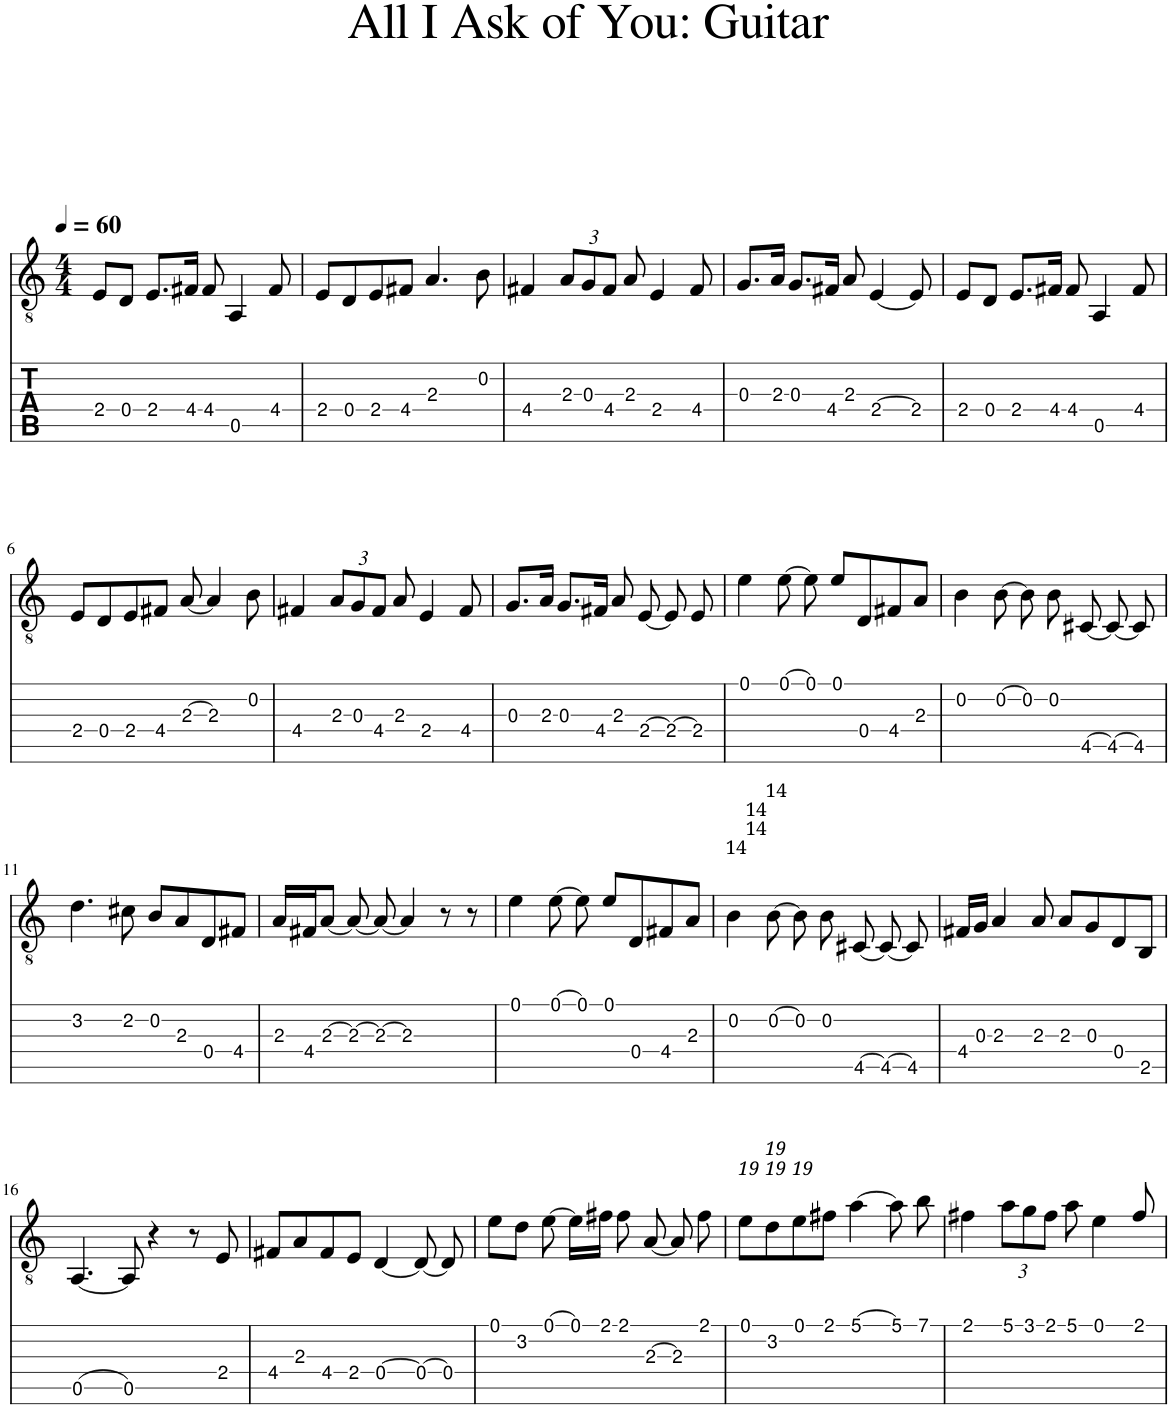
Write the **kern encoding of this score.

**kern	**kern
*part1	*part1
*staff2	*staff1
*I"Guitar	*
*I'Guit.	*
*stria6	*
*	*clefGv2
*k[]	*k[]
*M4/4	*M4/4
*MM60	*MM60
=1	=1
8EL	8E/L
8DJ	8D/J
8.EL	8.E/L
16F#Jk	16F#X/Jk
8F#	8F#/
4AA	4AA/
8F#	8F#/
=2	=2
8EL	8E/L
8DJ	8D/
8EL	8E/
8F#J	8F#X/J
4.A	4.A/
8B	8B\
=3	=3
4F#	4F#X/
*Xbrackettup	*Xbrackettup
12AL	12A/L
12G	12G/
12F#J	12F#/J
8A	8A/
4E	4E/
8F#	8F#/
=4	=4
8.GL	8.G/L
16AJk	16A/Jk
8.GL	8.G/L
16F#Jk	16F#X/Jk
8A	8A/
[4E	[4E/
8E]	8E/]
=5	=5
8EL	8E/L
8DJ	8D/J
8.EL	8.E/L
16F#Jk	16F#X/Jk
8F#	8F#/
4AA	4AA/
8F#	8F#/
!!LO:LB:g=z
=6	=6
8EL	8E/L
8DJ	8D/
8EL	8E/
8F#J	8F#X/J
[8A	[8A/
4A]	4A/]
8B	8B\
=7	=7
4F#	4F#X/
12AL	12A/L
12G	12G/
12F#J	12F#/J
8A	8A/
4E	4E/
8F#	8F#/
=8	=8
8.GL	8.G/L
16AJk	16A/Jk
8.GL	8.G/L
16F#Jk	16F#X/Jk
8AL	8A/
[8EJ	[8E/
8EL_	8E/]
8EJ]	8E/
=9	=9
4e	4e\
[8eL	[8e\
8eJ]	8e\]
8eL	8e/L
8DJ	8D/
8F#L	8F#X/
8AJ	8A/J
=10	=10
4B	4B\
[8BL	[8B\
8BJ]	8B\]
8BL	8B\
[8C#J	[8C#X/
8C#L_	8C#/_
8C#J]	8C#/]
!!LO:LB:g=z
=11	=11
4.d	4.d\
8c#	8c#X\
8BL	8B/L
8AJ	8A/
8DL	8D/
8F#J	8F#X/J
=12	=12
16ALL	16A/LL
16F#J	16F#X/J
[8AJ	[8A/J
8AL_	8A/_
8AJ_	8A/_
4A]	4A/]
8r	8r
8r	8r
=13	=13
4e	4e\
[8eL	[8e\
8eJ]	8e\]
8eL	8e/L
8DJ	8D/
8F#L	8F#X/
8AJ	8A/J
=14	=14
!	!LO:TX:a:t=14
*	*^
4B	4B\	8ryy
!	!	!LO:TX:a:t=14
!	!	!LO:TX:a:t=14
.	.	2..ryy
!	!LO:TX:a:t=14	!
[8BL	[8B\	.
8BJ]	8B\]	.
8BL	8B\	.
[8C#J	[8C#X/	.
8C#L_	8C#/_	.
8C#J]	8C#/]	.
*	*v	*v
=15	=15
16F#LL	16F#X/LL
16GJJ	16G/JJ
4A	4A/
8A	8A/
8AL	8A/L
8GJ	8G/
8DL	8D/
8BBJ	8BB/J
!!LO:LB:g=z
=16	=16
[4.AA	[4.AA/
8AA]	8AA/]
4r	4r
8r	8r
8E	8E/
=17	=17
8F#L	8F#X/L
8AJ	8A/
8F#L	8F#/
8EJ	8E/J
[4D	[4D/
8DL_	8D/_
8DJ]	8D/]
=18	=18
8eL	8e\L
8dJ	8d\J
[8eL	[8e\
16eL]	16e\LL]
16f#JJ	16f#X\JJ
8f#L	8f#\
[8AJ	[8A/
8AL]	8A/]
8f#J	8f#\
=19	=19
!	!LO:TX:a:i:t=19
8eL	8e\L
!	!LO:TX:a:i:t=19
!	!LO:TX:a:i:t=19
8dJ	8d\
!	!LO:TX:a:i:t=19
8eL	8e\
8f#J	8f#X\J
[4a	[4a\
8aL]	8a\]
8bJ	8b\
=20	=20
4f#	4f#X\
12aL	12a\L
12g	12g\
12f#J	12f#\J
8a	8a\
4e	4e\
8f#	8f#/
=	=
*-	*-
